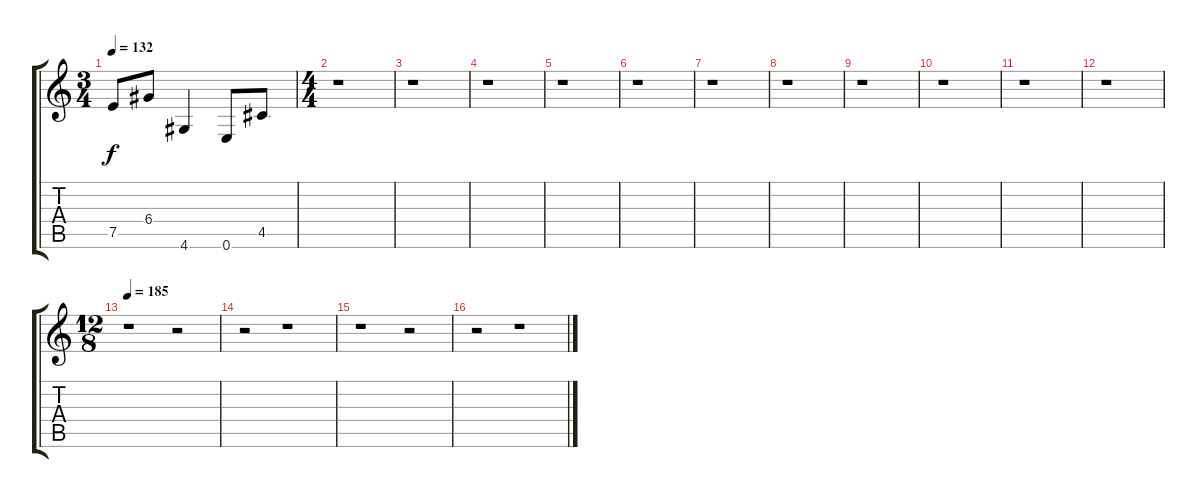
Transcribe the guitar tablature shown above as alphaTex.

\track "" {instrument electricguitarclean}
\staff {score tabs}
\tuning (E4 B3 G3 D3 A2 E2) {hide}
\ts (3 4)
\tempo 132
\clef g2
\ks c
7.5.8{dy f} 6.4.8 4.6.4 0.6.8 4.5.8 |
\ts (4 4)
r.1 |
r.1 |
r.1 |
r.1 |
r.1 |
r.1 |
r.1 |
r.1 |
r.1 |
r.1 |
r.1 |
\ts (12 8)
\tempo 185
r.1 r.2 |
r.2 r.1 |
r.1 r.2 |
r.2 r.1
